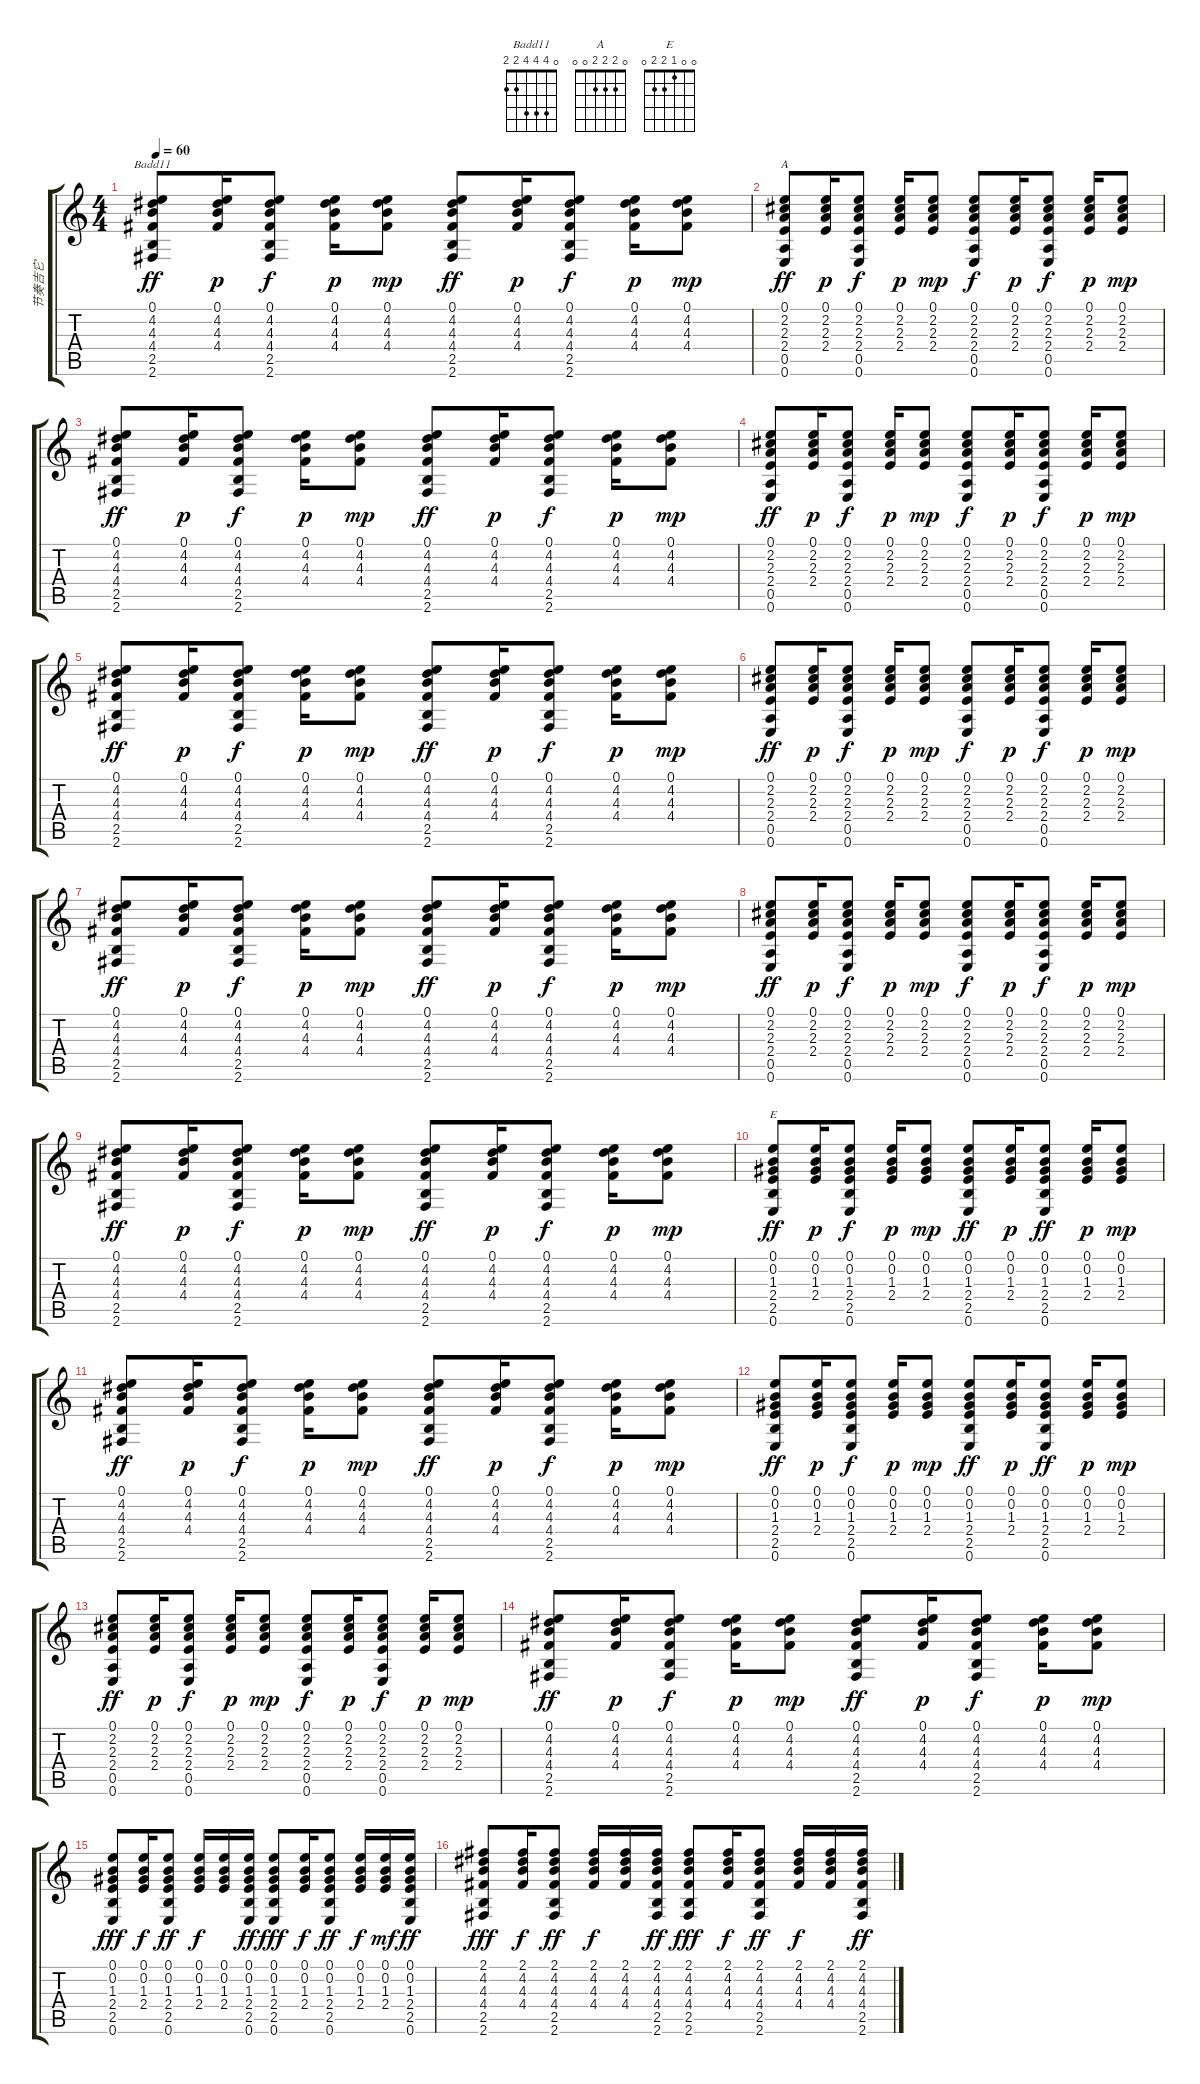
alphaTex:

\track ("节奏吉它" "节奏吉它") {instrument acousticguitarnylon}
\staff {score tabs}
\tuning (E4 B3 G3 D3 A2 E2) {hide}
\chord ("Badd11" 0 4 4 4 2 2)
\chord ("A" 0 2 2 2 0 0)
\chord ("E" 0 0 1 2 2 0)
\ts (4 4)
\tempo 60
\clef g2
\ks c
(0.1 4.2 4.3 4.4 2.5 2.6).8{ch "Badd11" dy ff} (0.1 4.2 4.3 4.4).16{dy p} (0.1 4.2 4.3 4.4 2.5 2.6).8{dy f} (0.1 4.2 4.3 4.4).16{dy p} (0.1 4.2 4.3 4.4).8{dy mp} (0.1 4.2 4.3 4.4 2.5 2.6).8{dy ff} (0.1 4.2 4.3 4.4).16{dy p} (0.1 4.2 4.3 4.4 2.5 2.6).8{dy f} (0.1 4.2 4.3 4.4).16{dy p} (0.1 4.2 4.3 4.4).8{dy mp} |
(0.1 2.2 2.3 2.4 0.5 0.6).8{ch "A" dy ff} (0.1 2.2 2.3 2.4).16{dy p} (0.1 2.2 2.3 2.4 0.5 0.6).8{dy f} (0.1 2.2 2.3 2.4).16{dy p} (0.1 2.2 2.3 2.4).8{dy mp} (0.1 2.2 2.3 2.4 0.5 0.6).8{dy f} (0.1 2.2 2.3 2.4).16{dy p} (0.1 2.2 2.3 2.4 0.5 0.6).8{dy f} (0.1 2.2 2.3 2.4).16{dy p} (0.1 2.2 2.3 2.4).8{dy mp} |
(0.1 4.2 4.3 4.4 2.5 2.6).8{dy ff} (0.1 4.2 4.3 4.4).16{dy p} (0.1 4.2 4.3 4.4 2.5 2.6).8{dy f} (0.1 4.2 4.3 4.4).16{dy p} (0.1 4.2 4.3 4.4).8{dy mp} (0.1 4.2 4.3 4.4 2.5 2.6).8{dy ff} (0.1 4.2 4.3 4.4).16{dy p} (0.1 4.2 4.3 4.4 2.5 2.6).8{dy f} (0.1 4.2 4.3 4.4).16{dy p} (0.1 4.2 4.3 4.4).8{dy mp} |
(0.1 2.2 2.3 2.4 0.5 0.6).8{dy ff} (0.1 2.2 2.3 2.4).16{dy p} (0.1 2.2 2.3 2.4 0.5 0.6).8{dy f} (0.1 2.2 2.3 2.4).16{dy p} (0.1 2.2 2.3 2.4).8{dy mp} (0.1 2.2 2.3 2.4 0.5 0.6).8{dy f} (0.1 2.2 2.3 2.4).16{dy p} (0.1 2.2 2.3 2.4 0.5 0.6).8{dy f} (0.1 2.2 2.3 2.4).16{dy p} (0.1 2.2 2.3 2.4).8{dy mp} |
(0.1 4.2 4.3 4.4 2.5 2.6).8{dy ff} (0.1 4.2 4.3 4.4).16{dy p} (0.1 4.2 4.3 4.4 2.5 2.6).8{dy f} (0.1 4.2 4.3 4.4).16{dy p} (0.1 4.2 4.3 4.4).8{dy mp} (0.1 4.2 4.3 4.4 2.5 2.6).8{dy ff} (0.1 4.2 4.3 4.4).16{dy p} (0.1 4.2 4.3 4.4 2.5 2.6).8{dy f} (0.1 4.2 4.3 4.4).16{dy p} (0.1 4.2 4.3 4.4).8{dy mp} |
(0.1 2.2 2.3 2.4 0.5 0.6).8{dy ff} (0.1 2.2 2.3 2.4).16{dy p} (0.1 2.2 2.3 2.4 0.5 0.6).8{dy f} (0.1 2.2 2.3 2.4).16{dy p} (0.1 2.2 2.3 2.4).8{dy mp} (0.1 2.2 2.3 2.4 0.5 0.6).8{dy f} (0.1 2.2 2.3 2.4).16{dy p} (0.1 2.2 2.3 2.4 0.5 0.6).8{dy f} (0.1 2.2 2.3 2.4).16{dy p} (0.1 2.2 2.3 2.4).8{dy mp} |
(0.1 4.2 4.3 4.4 2.5 2.6).8{dy ff} (0.1 4.2 4.3 4.4).16{dy p} (0.1 4.2 4.3 4.4 2.5 2.6).8{dy f} (0.1 4.2 4.3 4.4).16{dy p} (0.1 4.2 4.3 4.4).8{dy mp} (0.1 4.2 4.3 4.4 2.5 2.6).8{dy ff} (0.1 4.2 4.3 4.4).16{dy p} (0.1 4.2 4.3 4.4 2.5 2.6).8{dy f} (0.1 4.2 4.3 4.4).16{dy p} (0.1 4.2 4.3 4.4).8{dy mp} |
(0.1 2.2 2.3 2.4 0.5 0.6).8{dy ff} (0.1 2.2 2.3 2.4).16{dy p} (0.1 2.2 2.3 2.4 0.5 0.6).8{dy f} (0.1 2.2 2.3 2.4).16{dy p} (0.1 2.2 2.3 2.4).8{dy mp} (0.1 2.2 2.3 2.4 0.5 0.6).8{dy f} (0.1 2.2 2.3 2.4).16{dy p} (0.1 2.2 2.3 2.4 0.5 0.6).8{dy f} (0.1 2.2 2.3 2.4).16{dy p} (0.1 2.2 2.3 2.4).8{dy mp} |
(0.1 4.2 4.3 4.4 2.5 2.6).8{dy ff} (0.1 4.2 4.3 4.4).16{dy p} (0.1 4.2 4.3 4.4 2.5 2.6).8{dy f} (0.1 4.2 4.3 4.4).16{dy p} (0.1 4.2 4.3 4.4).8{dy mp} (0.1 4.2 4.3 4.4 2.5 2.6).8{dy ff} (0.1 4.2 4.3 4.4).16{dy p} (0.1 4.2 4.3 4.4 2.5 2.6).8{dy f} (0.1 4.2 4.3 4.4).16{dy p} (0.1 4.2 4.3 4.4).8{dy mp} |
(0.1 0.2 1.3 2.4 2.5 0.6).8{ch "E" dy ff} (0.1 0.2 1.3 2.4).16{dy p} (0.1 0.2 1.3 2.4 2.5 0.6).8{dy f} (0.1 0.2 1.3 2.4).16{dy p} (0.1 0.2 1.3 2.4).8{dy mp} (0.1 0.2 1.3 2.4 2.5 0.6).8{dy ff} (0.1 0.2 1.3 2.4).16{dy p} (0.1 0.2 1.3 2.4 2.5 0.6).8{dy ff} (0.1 0.2 1.3 2.4).16{dy p} (0.1 0.2 1.3 2.4).8{dy mp} |
(0.1 4.2 4.3 4.4 2.5 2.6).8{dy ff} (0.1 4.2 4.3 4.4).16{dy p} (0.1 4.2 4.3 4.4 2.5 2.6).8{dy f} (0.1 4.2 4.3 4.4).16{dy p} (0.1 4.2 4.3 4.4).8{dy mp} (0.1 4.2 4.3 4.4 2.5 2.6).8{dy ff} (0.1 4.2 4.3 4.4).16{dy p} (0.1 4.2 4.3 4.4 2.5 2.6).8{dy f} (0.1 4.2 4.3 4.4).16{dy p} (0.1 4.2 4.3 4.4).8{dy mp} |
(0.1 0.2 1.3 2.4 2.5 0.6).8{dy ff} (0.1 0.2 1.3 2.4).16{dy p} (0.1 0.2 1.3 2.4 2.5 0.6).8{dy f} (0.1 0.2 1.3 2.4).16{dy p} (0.1 0.2 1.3 2.4).8{dy mp} (0.1 0.2 1.3 2.4 2.5 0.6).8{dy ff} (0.1 0.2 1.3 2.4).16{dy p} (0.1 0.2 1.3 2.4 2.5 0.6).8{dy ff} (0.1 0.2 1.3 2.4).16{dy p} (0.1 0.2 1.3 2.4).8{dy mp} |
(0.1 2.2 2.3 2.4 0.5 0.6).8{dy ff} (0.1 2.2 2.3 2.4).16{dy p} (0.1 2.2 2.3 2.4 0.5 0.6).8{dy f} (0.1 2.2 2.3 2.4).16{dy p} (0.1 2.2 2.3 2.4).8{dy mp} (0.1 2.2 2.3 2.4 0.5 0.6).8{dy f} (0.1 2.2 2.3 2.4).16{dy p} (0.1 2.2 2.3 2.4 0.5 0.6).8{dy f} (0.1 2.2 2.3 2.4).16{dy p} (0.1 2.2 2.3 2.4).8{dy mp} |
(0.1 4.2 4.3 4.4 2.5 2.6).8{dy ff} (0.1 4.2 4.3 4.4).16{dy p} (0.1 4.2 4.3 4.4 2.5 2.6).8{dy f} (0.1 4.2 4.3 4.4).16{dy p} (0.1 4.2 4.3 4.4).8{dy mp} (0.1 4.2 4.3 4.4 2.5 2.6).8{dy ff} (0.1 4.2 4.3 4.4).16{dy p} (0.1 4.2 4.3 4.4 2.5 2.6).8{dy f} (0.1 4.2 4.3 4.4).16{dy p} (0.1 4.2 4.3 4.4).8{dy mp} |
(0.1 0.2 1.3 2.4 2.5 0.6).8{dy fff} (0.1 0.2 1.3 2.4).16{dy f} (0.1 0.2 1.3 2.4 2.5 0.6).8{dy ff} (0.1 0.2 1.3 2.4).16{dy f} (0.1 0.2 1.3 2.4).16 (0.1 0.2 1.3 2.4 2.5 0.6).16{dy ff} (0.1 0.2 1.3 2.4 2.5 0.6).8{dy fff} (0.1 0.2 1.3 2.4).16{dy f} (0.1 0.2 1.3 2.4 2.5 0.6).8{dy ff} (0.1 0.2 1.3 2.4).16{dy f} (0.1 0.2 1.3 2.4).16{dy mf} (0.1 0.2 1.3 2.4 2.5 0.6).16{dy ff} |
(2.1 4.2 4.3 4.4 2.5 2.6).8{dy fff} (2.1 4.2 4.3 4.4).16{dy f} (2.1 4.2 4.3 4.4 2.5 2.6).8{dy ff} (2.1 4.2 4.3 4.4).16{dy f} (2.1 4.2 4.3 4.4).16 (2.1 4.2 4.3 4.4 2.5 2.6).16{dy ff} (2.1 4.2 4.3 4.4 2.5 2.6).8{dy fff} (2.1 4.2 4.3 4.4).16{dy f} (2.1 4.2 4.3 4.4 2.5 2.6).8{dy ff} (2.1 4.2 4.3 4.4).16{dy f} (2.1 4.2 4.3 4.4).16 (2.1 4.2 4.3 4.4 2.5 2.6).16{dy ff}
